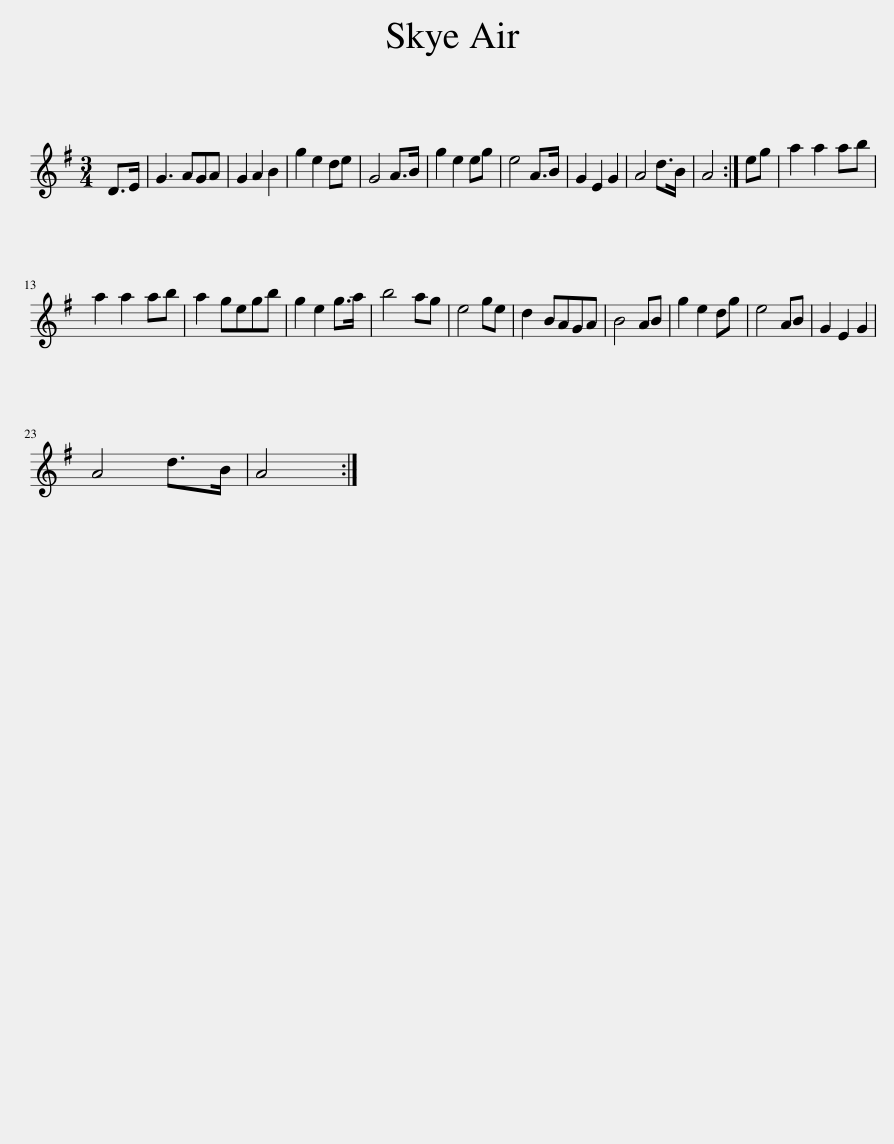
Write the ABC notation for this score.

X:1
L:1/8
M:3/4
I:linebreak $
K:G
V:1 treble
V:1
 D>E | G3 AGA | G2 A2 B2 | g2 e2 de | G4 A>B | %5
 g2 e2 eg | e4 A>B | G2 E2 G2 | A4 d>B | A4 :| %10
 eg | a2 a2 ab |$ a2 a2 ab | a2 gegb | g2 e2 g>a | %15
 b4 ag | e4 ge | d2 BAGA | B4 AB | g2 e2 dg | %20
 e4 AB | G2 E2 G2 |$ A4 d>B | A4 :| %24
